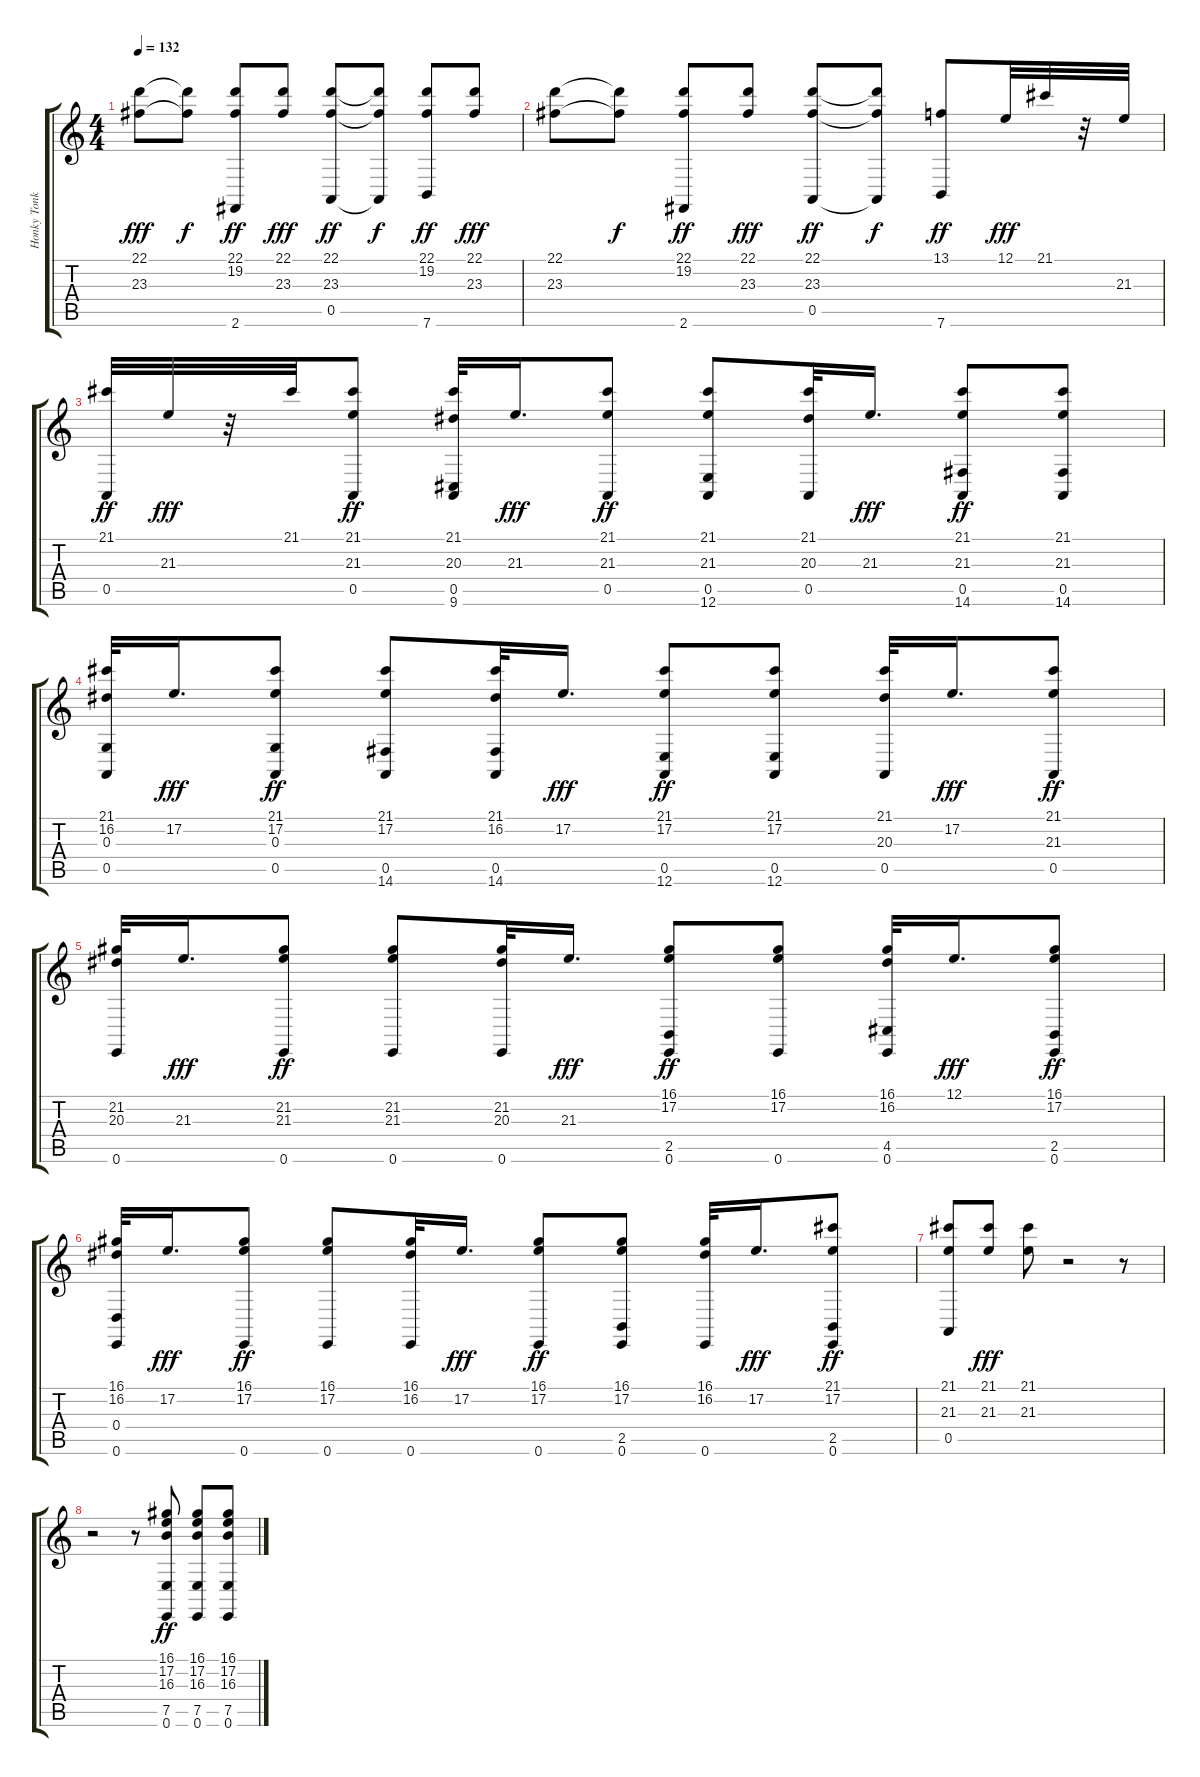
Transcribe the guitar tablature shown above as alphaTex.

\track ("Honky Tonk Piano" "Honky Tonk") {instrument honkytonkpiano}
\staff {score tabs}
\tuning (E4 B3 G3 D3 A2 E2) {hide}
\ts (4 4)
\tempo 132
\clef g2
\ks c
(22.1 23.3).8{dy fff} (22.1{t} 23.3{t}).8{dy f} (22.1 19.2 2.6).8{dy ff} (22.1 23.3).8{dy fff} (22.1 23.3 0.5).8{dy ff} (22.1{t} 23.3{t} 0.5{t}).8{dy f} (22.1 19.2 7.6).8{dy ff} (22.1 23.3).8{dy fff} |
(22.1 23.3).8 (22.1{t} 23.3{t}).8{dy f} (22.1 19.2 2.6).8{dy ff} (22.1 23.3).8{dy fff} (22.1 23.3 0.5).8{dy ff} (22.1{t} 23.3{t} 0.5{t}).8{dy f} (13.1 7.6).8{dy ff} 12.1.32{dy fff} 21.1.32 r.32 21.3.32 |
(21.1 0.5).32{dy ff} 21.3.32{dy fff} r.32 21.1.32 (21.1 21.3 0.5).8{dy ff} (21.1 20.3 0.5 9.6).32 21.3.16{d dy fff} (21.1 21.3 0.5).8{dy ff} (21.1 21.3 0.5 12.6).8 (21.1 20.3 0.5).32 21.3.16{d dy fff} (21.1 21.3 0.5 14.6).8{dy ff} (21.1 21.3 0.5 14.6).8 |
(21.1 16.2 0.3 0.5).32 17.2.16{d dy fff} (21.1 17.2 0.3 0.5).8{dy ff} (21.1 17.2 0.5 14.6).8 (21.1 16.2 0.5 14.6).32 17.2.16{d dy fff} (21.1 17.2 0.5 12.6).8{dy ff} (21.1 17.2 0.5 12.6).8 (21.1 20.3 0.5).32 17.2.16{d dy fff} (21.1 21.3 0.5).8{dy ff} |
(21.2 20.3 0.6).32 21.3.16{d dy fff} (21.2 21.3 0.6).8{dy ff} (21.2 21.3 0.6).8 (21.2 20.3 0.6).32 21.3.16{d dy fff} (16.1 17.2 2.5 0.6).8{dy ff} (16.1 17.2 0.6).8 (16.1 16.2 4.5 0.6).32 12.1.16{d dy fff} (16.1 17.2 2.5 0.6).8{dy ff} |
(16.1 16.2 0.4 0.6).32 17.2.16{d dy fff} (16.1 17.2 0.6).8{dy ff} (16.1 17.2 0.6).8 (16.1 16.2 0.6).32 17.2.16{d dy fff} (16.1 17.2 0.6).8{dy ff} (16.1 17.2 2.5 0.6).8 (16.1 16.2 0.6).32 17.2.16{d dy fff} (21.1 17.2 2.5 0.6).8{dy ff} |
(21.1 21.3 0.5).8 (21.1 21.3).8{dy fff} (21.1 21.3).8 r.2 r.8 |
r.2 r.8 (16.1 17.2 16.3 7.5 0.6).8{dy ff} (16.1 17.2 16.3 7.5 0.6).8 (16.1 17.2 16.3 7.5 0.6).8
